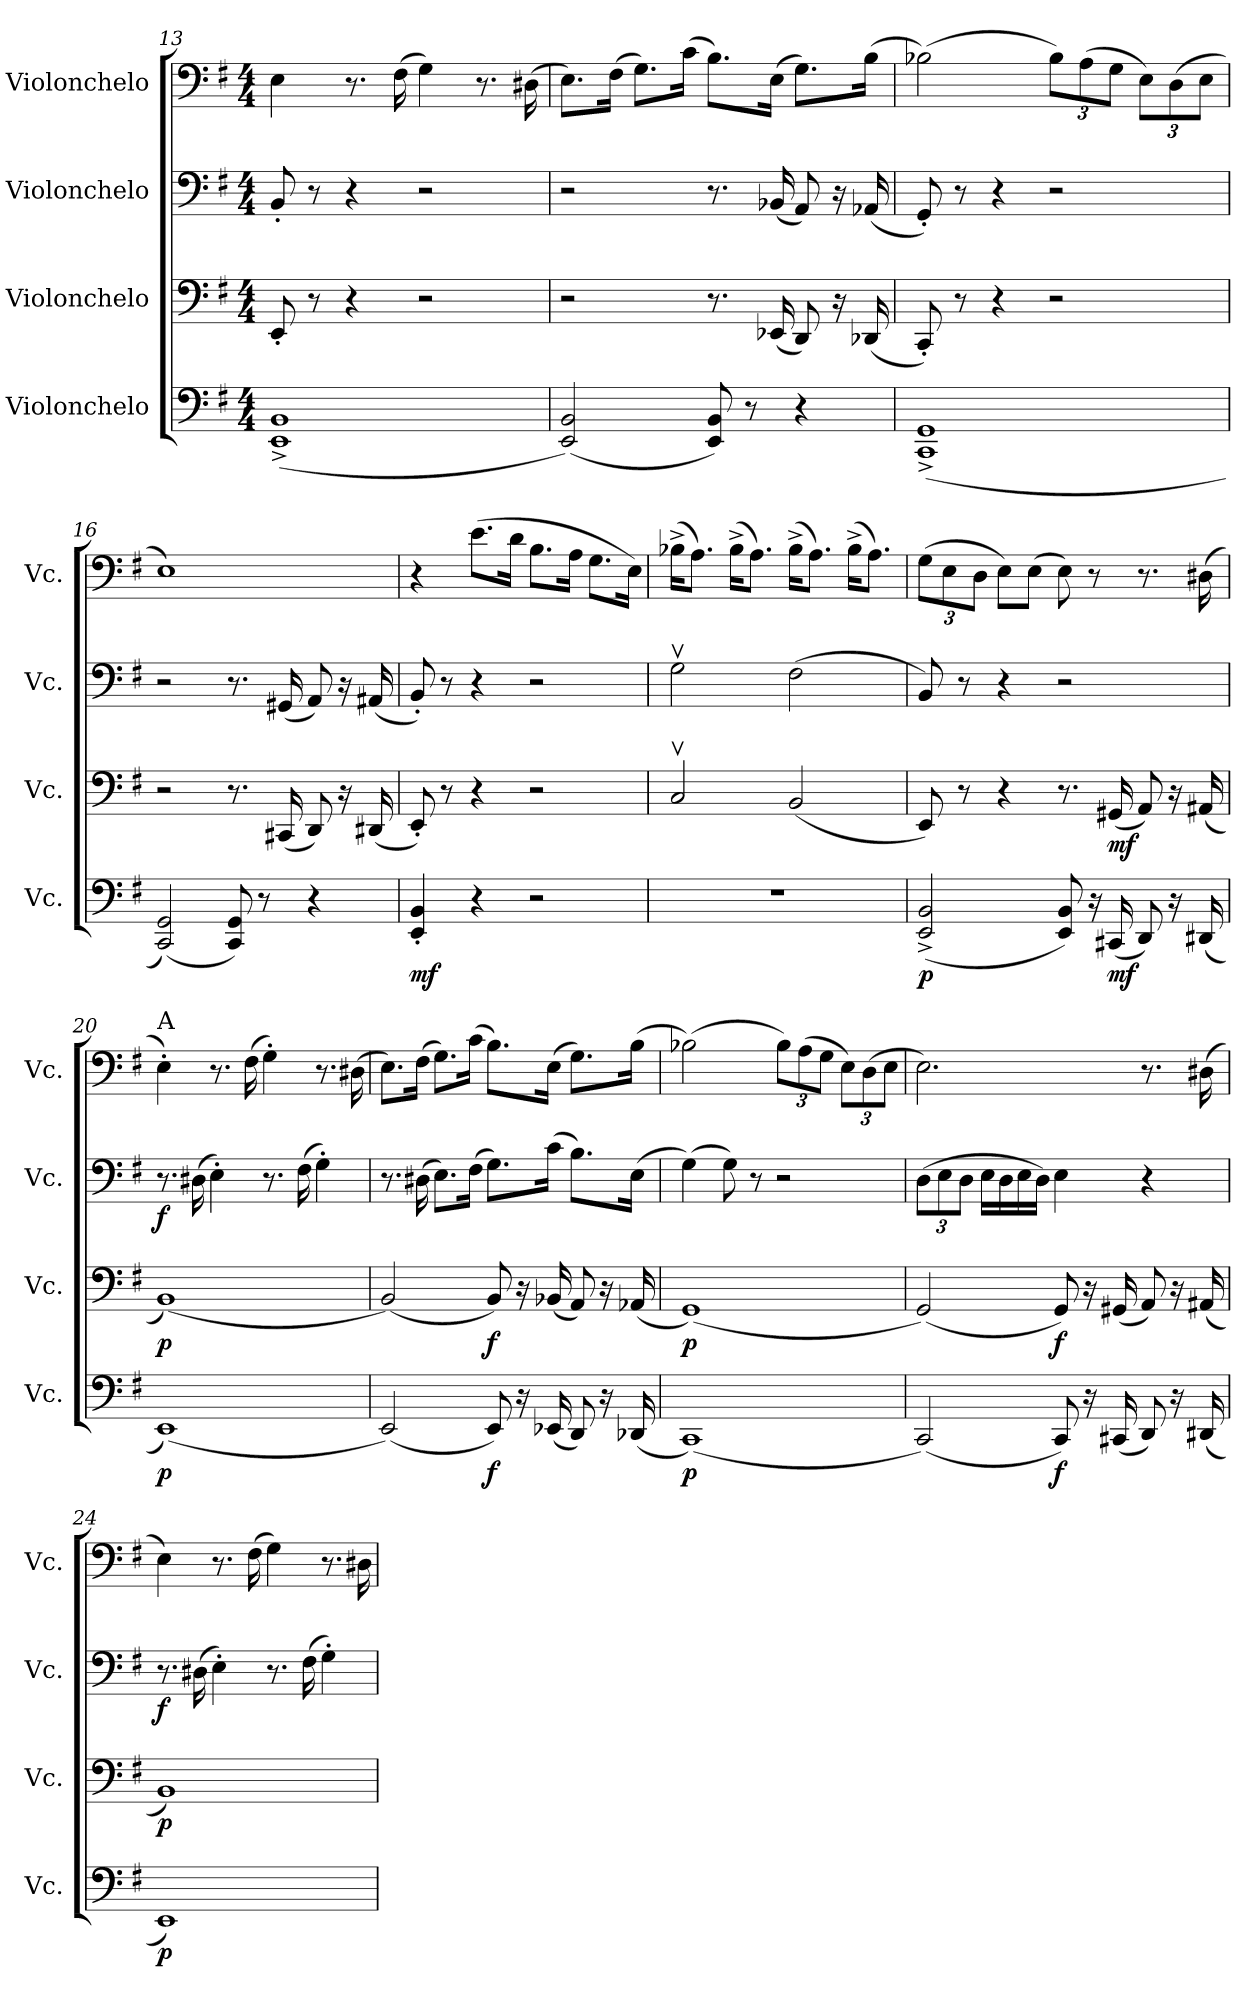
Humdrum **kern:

**kern	**dynam	**kern	**dynam	**kern	**dynam	**kern
*part4	*part4	*part3	*part3	*part2	*part2	*part1
*staff4	*staff4	*staff3	*staff3	*staff2	*staff2	*staff1
*I"Violonchelo	*	*I"Violonchelo	*	*I"Violonchelo	*	*I"Violonchelo
*I'Vc.	*	*I'Vc.	*	*I'Vc.	*	*I'Vc.
!!LO:LB:g=z
*clefF4	*	*clefF4	*	*clefF4	*	*clefF4
*k[f#]	*	*k[f#]	*	*k[f#]	*	*k[f#]
*M4/4	*	*M4/4	*	*M4/4	*	*M4/4
=13	=13	=13	=13	=13	=13	=13
(1EE^ 1BB^	.	8EE'/	.	8BB'/	.	4E\
.	.	8r	.	8r	.	.
.	.	4r	.	4r	.	8.r
.	.	.	.	.	.	(16F#\
.	.	2r	.	2r	.	4G\)
.	.	.	.	.	.	8.r
.	.	.	.	.	.	(16D#X\
=14	=14	=14	=14	=14	=14	=14
(2EE/ 2BB/)	.	2r	.	2r	.	8.E\L)
.	.	.	.	.	.	(16F#\Jk
.	.	.	.	.	.	8.G\L)
.	.	.	.	.	.	(16c\Jk
8EE/ 8BB/)	.	8.r	.	8.r	.	8.B\L)
8r	.	.	.	.	.	.
.	.	(16EE-X/	.	(16BB-X/	.	(16E\Jk
4r	.	8DD/)	.	8AA/)	.	8.G\L)
.	.	16r	.	16r	.	.
.	.	(16DD-X/	.	(16AA-X/	.	(16B\Jk
=15	=15	=15	=15	=15	=15	=15
(1CC^ 1GG^	.	8CC'/)	.	8GG'/)	.	(2B-X\)
.	.	8r	.	8r	.	.
.	.	4r	.	4r	.	.
*	*	*	*	*	*	*Xbrackettup
.	.	2r	.	2r	.	12B-\L)
.	.	.	.	.	.	(12A\
.	.	.	.	.	.	12G\J
.	.	.	.	.	.	12E\L)
.	.	.	.	.	.	(12D\
.	.	.	.	.	.	12E\J
=16	=16	=16	=16	=16	=16	=16
(2CC/ 2GG/)	.	2r	.	2r	.	1E)
8CC/ 8GG/)	.	8.r	.	8.r	.	.
8r	.	.	.	.	.	.
.	.	(16CC#X/	.	(16GG#X/	.	.
4r	.	8DD/)	.	8AA/)	.	.
.	.	16r	.	16r	.	.
.	.	(16DD#X/	.	(16AA#X/	.	.
!!LO:LB:g=z
=17	=17	=17	=17	=17	=17	=17
!	!LO:DY:b	!	!	!	!	!
4EE/' 4BB/'	mf	8EE'/)	.	8BB'/)	.	4r
.	.	8r	.	8r	.	.
4r	.	4r	.	4r	.	(8.e\L
.	.	.	.	.	.	16d\Jk
2r	.	2r	.	2r	.	8.B\L
.	.	.	.	.	.	16A\Jk
.	.	.	.	.	.	8.G\L
.	.	.	.	.	.	16E\Jk)
=18	=18	=18	=18	=18	=18	=18
1r	.	2Cv/	.	2Gv\	.	(16B-X^\KL
.	.	.	.	.	.	8.A\J)
.	.	.	.	.	.	(16B-^\KL
.	.	.	.	.	.	8.A\J)
.	.	(2BB/	.	(2F#\	.	(16B-^\KL
.	.	.	.	.	.	8.A\J)
.	.	.	.	.	.	(16B-^\KL
.	.	.	.	.	.	8.A\J)
=19	=19	=19	=19	=19	=19	=19
!	!LO:DY:b	!	!	!	!	!
(2EE/^ 2BB/^	p	8EE/)	.	8BB/)	.	(12G\L
.	.	.	.	.	.	12E\
.	.	8r	.	8r	.	.
.	.	.	.	.	.	12D\J
.	.	4r	.	4r	.	8E\L)
.	.	.	.	.	.	(8E\J
8EE/ 8BB/)	.	8.r	.	2r	.	8E\)
16r	.	.	.	.	.	8r
!	!LO:DY:b	!	!LO:DY:b	!	!	!
(16CC#X/	mf	(16GG#X/	mf	.	.	.
8DD/)	.	8AA/)	.	.	.	8.r
16r	.	16r	.	.	.	.
(16DD#X/	.	(16AA#X/	.	.	.	(16D#X\
!!LO:PB:g=z
=20	=20	=20	=20	=20	=20	=20
!	!	!	!	!	!	!LO:TX:a:t=A
!	!LO:DY:b	!	!LO:DY:b	!	!LO:DY:b	!
(1EE)	p	(1BB)	p	8.r	f	4E'\)
.	.	.	.	(16D#X\	.	.
.	.	.	.	4E'\)	.	8.r
.	.	.	.	.	.	(16F#\
.	.	.	.	8.r	.	4G'\)
.	.	.	.	(16F#\	.	.
.	.	.	.	4G'\)	.	8.r
.	.	.	.	.	.	(16D#X\
=21	=21	=21	=21	=21	=21	=21
(2EE/)	.	(2BB/)	.	8.r	.	8.E\L)
.	.	.	.	(16D#X\	.	(16F#\Jk
.	.	.	.	8.E\L)	.	8.G\L)
.	.	.	.	(16F#\Jk	.	(16c\Jk
!	!LO:DY:b	!	!LO:DY:b	!	!	!
8EE/)	f	8BB/)	f	8.G\L)	.	8.B\L)
16r	.	16r	.	.	.	.
(16EE-X/	.	(16BB-X/	.	(16c\Jk	.	(16E\Jk
8DD/)	.	8AA/)	.	8.B\L)	.	8.G\L)
16r	.	16r	.	.	.	.
(16DD-X/	.	(16AA-X/	.	(16E\Jk	.	(16B\Jk
=22	=22	=22	=22	=22	=22	=22
!	!LO:DY:b	!	!LO:DY:b	!	!	!
(1CC)	p	(1GG)	p	(4G\)	.	(2B-X\)
.	.	.	.	8G\)	.	.
.	.	.	.	8r	.	.
.	.	.	.	2r	.	12B-\L)
.	.	.	.	.	.	(12A\
.	.	.	.	.	.	12G\J
.	.	.	.	.	.	12E\L)
.	.	.	.	.	.	(12D\
.	.	.	.	.	.	12E\J
!!LO:LB:g=z
=23	=23	=23	=23	=23	=23	=23
*	*	*	*	*Xbrackettup	*	*
(2CC/)	.	(2GG/)	.	(12D\L	.	2.E\)
.	.	.	.	12E\	.	.
.	.	.	.	12D\J	.	.
.	.	.	.	16E\LL	.	.
.	.	.	.	16D\	.	.
.	.	.	.	16E\	.	.
.	.	.	.	16D\JJ)	.	.
!	!LO:DY:b	!	!LO:DY:b	!	!	!
8CC/)	f	8GG/)	f	4E\	.	.
16r	.	16r	.	.	.	.
(16CC#X/	.	(16GG#X/	.	.	.	.
8DD/)	.	8AA/)	.	4r	.	8.r
16r	.	16r	.	.	.	.
(16DD#X/	.	(16AA#X/	.	.	.	(16D#X\
=24	=24	=24	=24	=24	=24	=24
!	!LO:DY:b	!	!LO:DY:b	!	!LO:DY:b	!
1EE)	p	1BB)	p	8.r	f	4E\)
.	.	.	.	(16D#X\	.	.
.	.	.	.	4E'\)	.	8.r
.	.	.	.	.	.	(16F#\
.	.	.	.	8.r	.	4G\)
.	.	.	.	(16F#\	.	.
.	.	.	.	4G'\)	.	8.r
.	.	.	.	.	.	16D#X\
=	=	=	=	=	=	=
*-	*-	*-	*-	*-	*-	*-
